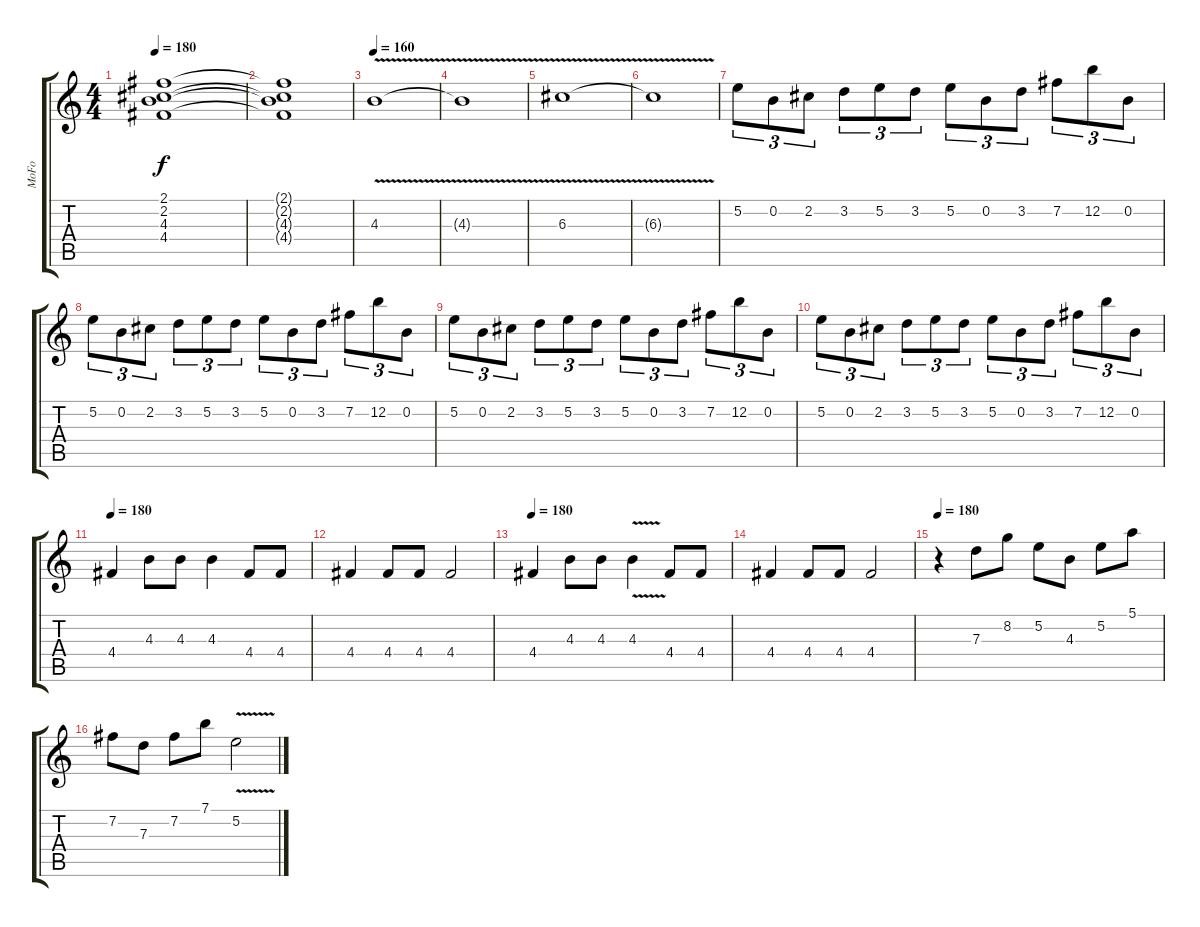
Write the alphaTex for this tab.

\track ("MoFo" "MoFo") {instrument overdrivenguitar}
\staff {score tabs}
\tuning (E4 B3 G3 D3 A2 E2) {hide}
\ts (4 4)
\tempo 180
\clef g2
\ks c
(2.1 2.2 4.3 4.4).1{dy f} |
(2.1{t} 2.2{t} 4.3{t} 4.4{t}).1 |
\tempo 160
4.3{v}.1 |
4.3{t}.1 |
6.3{v}.1 |
6.3{t}.1 |
5.2.8{tu (3 2)} 0.2.8{tu (3 2)} 2.2.8{tu (3 2)} 3.2.8{tu (3 2)} 5.2.8{tu (3 2)} 3.2.8{tu (3 2)} 5.2.8{tu (3 2)} 0.2.8{tu (3 2)} 3.2.8{tu (3 2)} 7.2.8{tu (3 2)} 12.2.8{tu (3 2)} 0.2.8{tu (3 2)} |
5.2.8{tu (3 2)} 0.2.8{tu (3 2)} 2.2.8{tu (3 2)} 3.2.8{tu (3 2)} 5.2.8{tu (3 2)} 3.2.8{tu (3 2)} 5.2.8{tu (3 2)} 0.2.8{tu (3 2)} 3.2.8{tu (3 2)} 7.2.8{tu (3 2)} 12.2.8{tu (3 2)} 0.2.8{tu (3 2)} |
5.2.8{tu (3 2)} 0.2.8{tu (3 2)} 2.2.8{tu (3 2)} 3.2.8{tu (3 2)} 5.2.8{tu (3 2)} 3.2.8{tu (3 2)} 5.2.8{tu (3 2)} 0.2.8{tu (3 2)} 3.2.8{tu (3 2)} 7.2.8{tu (3 2)} 12.2.8{tu (3 2)} 0.2.8{tu (3 2)} |
5.2.8{tu (3 2)} 0.2.8{tu (3 2)} 2.2.8{tu (3 2)} 3.2.8{tu (3 2)} 5.2.8{tu (3 2)} 3.2.8{tu (3 2)} 5.2.8{tu (3 2)} 0.2.8{tu (3 2)} 3.2.8{tu (3 2)} 7.2.8{tu (3 2)} 12.2.8{tu (3 2)} 0.2.8{tu (3 2)} |
\tempo 180
4.4.4 4.3.8 4.3.8 4.3.4 4.4.8 4.4.8 |
4.4.4 4.4.8 4.4.8 4.4.2 |
\tempo 180
4.4.4 4.3.8 4.3.8 4.3{v}.4 4.4.8 4.4.8 |
4.4.4 4.4.8 4.4.8 4.4.2 |
\tempo 180
r.4 7.3.8 8.2.8 5.2.8 4.3.8 5.2.8 5.1.8 |
7.2.8 7.3.8 7.2.8 7.1.8 5.2{v}.2
